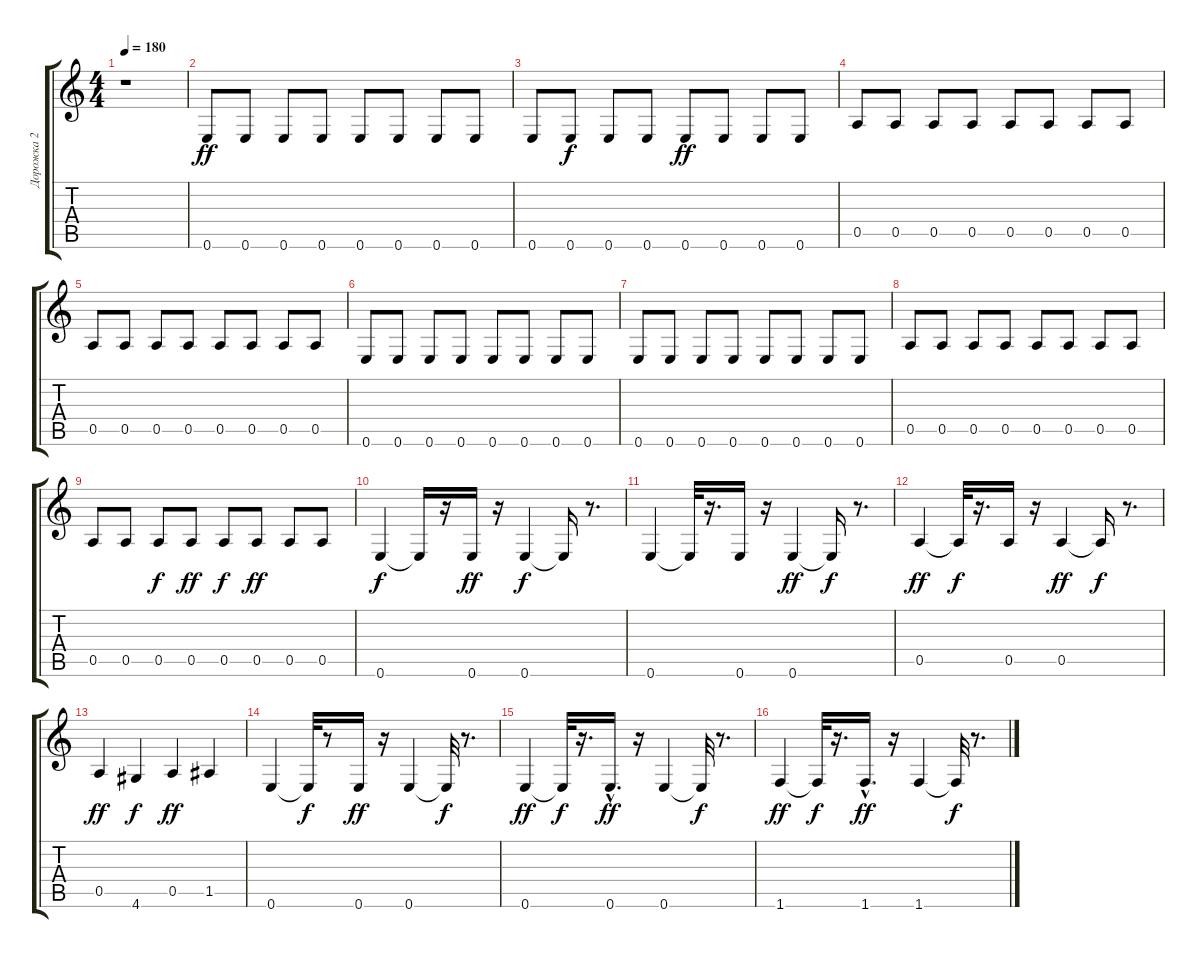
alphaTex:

\track ("Дорожка 2" "Дорожка 2") {instrument electricbassfinger}
\staff {score tabs}
\tuning (E4 B3 G3 D3 A2 E2) {hide}
\ts (4 4)
\tempo 180
\clef g2
\ks c
r.1{dy ff instrument electricbassfinger} |
0.6.8 0.6.8 0.6.8 0.6.8 0.6.8 0.6.8 0.6.8 0.6.8 |
0.6.8 0.6.8{dy f} 0.6.8 0.6.8 0.6.8{dy ff} 0.6.8 0.6.8 0.6.8 |
0.5.8 0.5.8 0.5.8 0.5.8 0.5.8 0.5.8 0.5.8 0.5.8 |
0.5.8 0.5.8 0.5.8 0.5.8 0.5.8 0.5.8 0.5.8 0.5.8 |
0.6.8 0.6.8 0.6.8 0.6.8 0.6.8 0.6.8 0.6.8 0.6.8 |
0.6.8 0.6.8 0.6.8 0.6.8 0.6.8 0.6.8 0.6.8 0.6.8 |
0.5.8 0.5.8 0.5.8 0.5.8 0.5.8 0.5.8 0.5.8 0.5.8 |
0.5.8 0.5.8 0.5.8{dy f} 0.5.8{dy ff} 0.5.8{dy f} 0.5.8{dy ff} 0.5.8 0.5.8 |
0.6.4{dy f} 0.6{t}.16 r.16 0.6.16{dy ff} r.16 0.6.4{dy f} 0.6{t}.16 r.8{d} |
0.6.4 0.6{t}.32 r.16{d} 0.6.16 r.16 0.6.4{dy ff} 0.6{t}.16{dy f} r.8{d} |
0.5.4{dy ff} 0.5{t}.32{dy f} r.16{d} 0.5.16 r.16 0.5.4{dy ff} 0.5{t}.16{dy f} r.8{d} |
0.5.4{dy ff} 4.6.4{dy f} 0.5.4{dy ff} 1.5.4 |
0.6.4 0.6{t}.32{dy f} r.8 0.6.16{dy ff} r.16 0.6.4 0.6{t}.32{dy f} r.8{d} |
0.6.4{dy ff} 0.6{t}.32{dy f} r.16{d} 0.6{hac}.16{d dy ff} r.16 0.6.4 0.6{t}.32{dy f} r.8{d} |
1.6.4{dy ff} 1.6{t}.32{dy f} r.16{d} 1.6{hac}.16{d dy ff} r.16 1.6.4 1.6{t}.32{dy f} r.8{d}
